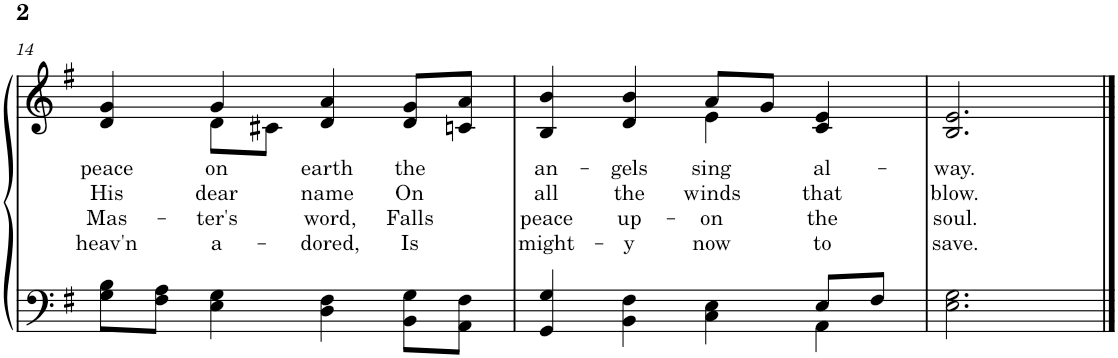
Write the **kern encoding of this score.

**kern	**kern	**text	**text	**text	**text
*part1	*part1	*part1	*part1	*part1	*part1
*staff2	*staff1	*staff1	*staff1	*staff1	*staff1
*I"Piano	*	*	*	*	*
*I'Pno.	*	*	*	*	*
!!LO:PB:g=z
*clefF4	*clefG2	*	*	*	*
*k[f#]	*k[f#]	*	*	*	*
*M4/4	*M4/4	*	*	*	*
=14	=14	=14	=14	=14	=14
!	!	!LO:LY:b	!LO:LY:b	!LO:LY:b	!LO:LY:b
*	*^	*	*	*	*
8G\ 8B\L	4d/ 4g/	4ryy	peace	His	Mas-	heav'n
8F#\ 8A\J	.	.	.	.	.	.
!	!	!	!LO:LY:b	!LO:LY:b	!LO:LY:b	!LO:LY:b
4E\ 4G\	4g/	8d\L	on	dear	-ter's	a-
.	.	8c#X\J	.	.	.	.
!	!	!	!LO:LY:b	!LO:LY:b	!LO:LY:b	!LO:LY:b
4D\ 4F#\	4d/ 4a/	2ryy	earth	name	word,	-dored,
!	!	!	!LO:LY:b	!LO:LY:b	!LO:LY:b	!LO:LY:b
8BB\ 8G\L	8d/ 8g/L	.	the	On	Falls	Is
8AA\ 8F#\J	8cn/ 8a/J	.	.	.	.	.
=15	=15	=15	=15	=15	=15	=15
*^	*	*	*	*	*	*
!	!	!	!	!LO:LY:b	!LO:LY:b	!LO:LY:b	!LO:LY:b
4GG/ 4G/	2.ryy	4B/ 4b/	2ryy	an-	all	peace	might-
!	!	!	!	!LO:LY:b	!LO:LY:b	!LO:LY:b	!LO:LY:b
4BB\ 4F#\	.	4d/ 4b/	.	-gels	the	up-	-y
!	!	!	!	!LO:LY:b	!LO:LY:b	!LO:LY:b	!LO:LY:b
4C\ 4E\	.	4e\	8a/L	sing	winds	-on	now
.	.	.	8g/J	.	.	.	.
!	!	!	!	!LO:LY:b	!LO:LY:b	!LO:LY:b	!LO:LY:b
4AA\	8E/L	4c/ 4e/	4ryy	al-	that	the	to
.	8F#/J	.	.	.	.	.	.
*	*	*v	*v	*	*	*	*
=16	=16	=16	=16	=16	=16	=16
!	!	!	!LO:LY:b	!LO:LY:b	!LO:LY:b	!LO:LY:b
*v	*v	*	*	*	*	*
2.E\ 2.G\	2.B/ 2.e/	-way.	blow.	soul.	save.
==	==	==	==	==	==
*-	*-	*-	*-	*-	*-
